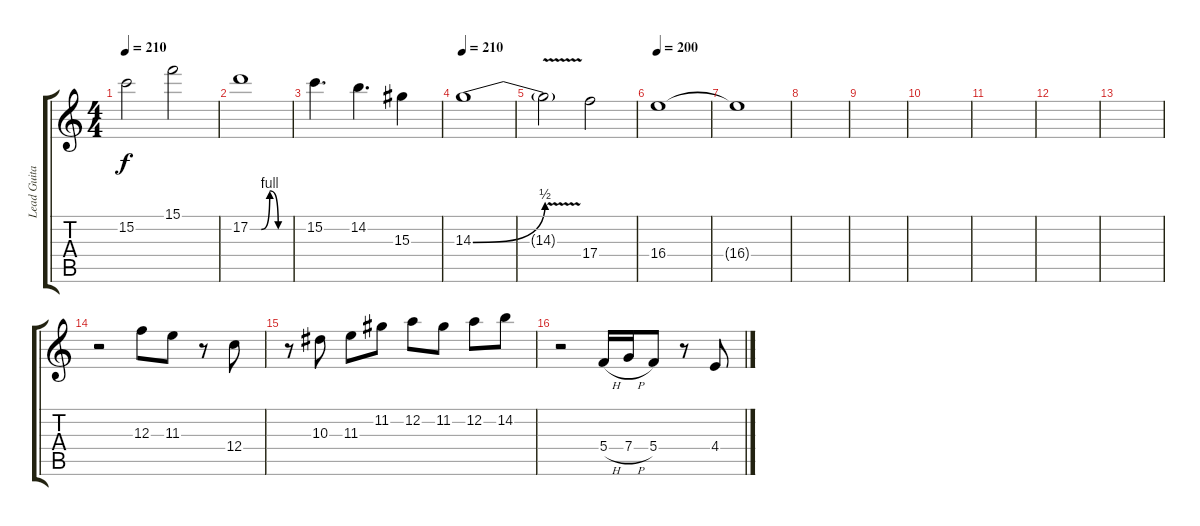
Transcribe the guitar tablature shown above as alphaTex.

\track ("Lead Guitar 2" "Lead Guita") {instrument distortionguitar}
\staff {score tabs}
\tuning (D4 A3 F3 C3 G2 C2) {hide}
\ts (4 4)
\tempo 210
\clef g2
\ks c
15.2.2{dy f} 15.1.2 |
17.2{be (custom 0 0 17 0 30 4 43 0 60 0)}.1 |
15.2.4{d} 14.2.4{d} 15.3.4 |
\tempo 210
14.3{be (bend 0 0 60 2)}.1 |
14.3{v t}.2 17.4.2 |
\tempo 200
16.4.1 |
16.4{t}.1 |
|
|
|
|
|
|
r.2{instrument distortionguitar} 12.3.8 11.3.8 r.8 12.4.8 |
r.8 10.3.8 11.3.8 11.2.8 12.2.8 11.2.8 12.2.8 14.2.8 |
r.2 5.4{h}.16 7.4{h}.16 5.4.8 r.8 4.4.8
